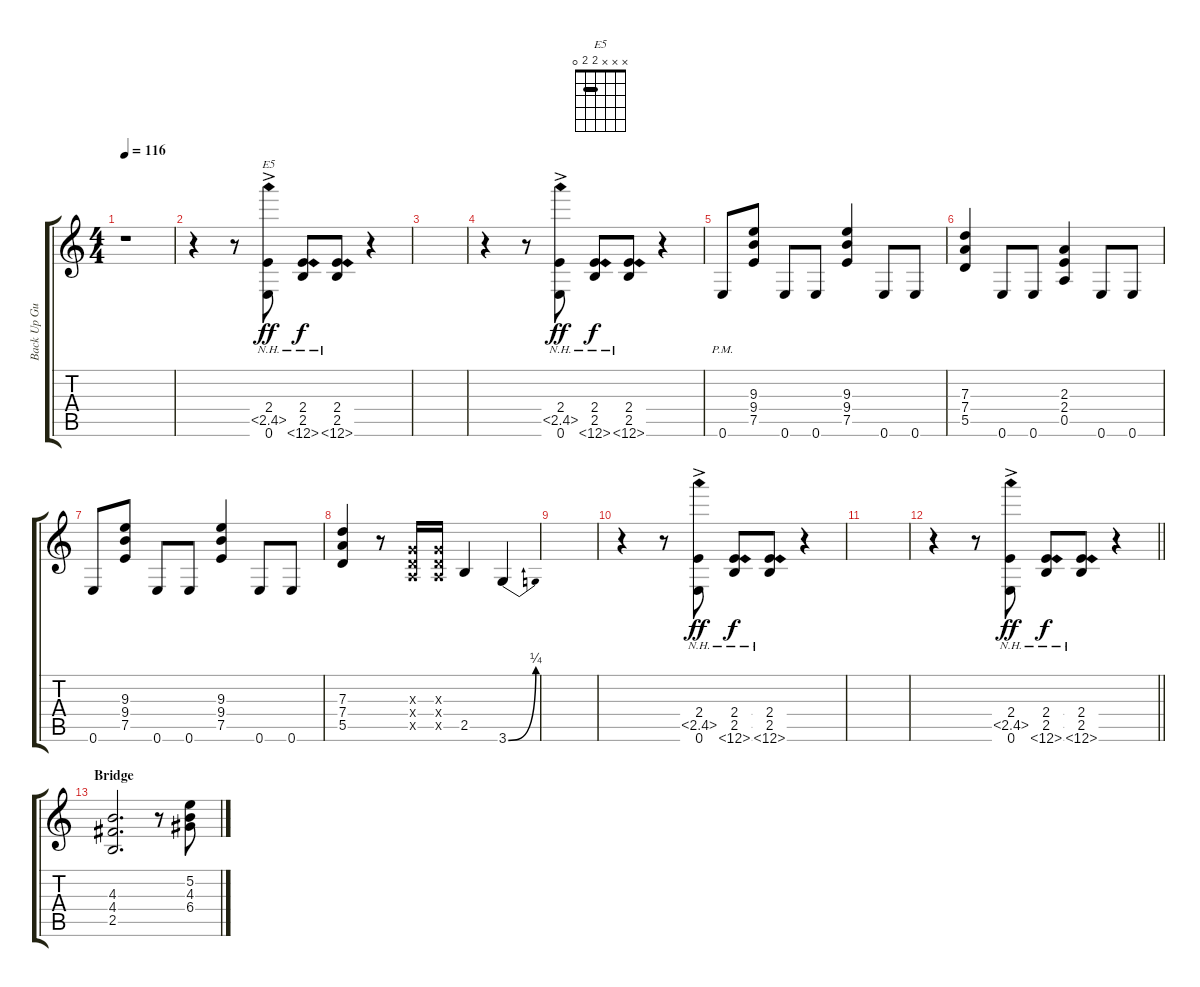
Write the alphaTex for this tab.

\track ("Back Up Guitar" "Back Up Gu") {instrument distortionguitar}
\staff {score tabs}
\tuning (E4 B3 G3 D3 A2 E2) {hide}
\chord ("E5" x x x 2 2 0) {barre 2}
\ts (4 4)
\tempo 116
\clef g2
\ks c
r.1{dy f} |
r.4 r.8 (2.4 2.5{nh ac} 0.6).8{ch "E5" dy ff} (2.4 2.5 0.6{nh}).8{dy f} (2.4 2.5 0.6{nh}).8 r.4 |
|
r.4 r.8 (2.4 2.5{nh ac} 0.6).8{dy ff} (2.4 2.5 0.6{nh}).8{dy f} (2.4 2.5 0.6{nh}).8 r.4 |
0.6{pm}.8 (9.3 9.4 7.5).8 0.6.8 0.6.8 (9.3 9.4 7.5).4 0.6.8 0.6.8 |
(7.3 7.4 5.5).4 0.6.8 0.6.8 (2.3 2.4 0.5).4 0.6.8 0.6.8 |
0.6.8 (9.3 9.4 7.5).8 0.6.8 0.6.8 (9.3 9.4 7.5).4 0.6.8 0.6.8 |
(7.3 7.4 5.5).4 r.8 (0.3{x} 0.4{x} 0.5{x}).16 (0.3{x} 0.4{x} 0.5{x}).16 2.5.4 3.6{be (bend 0 0 60 1)}.4 |
|
r.4 r.8 (2.4 2.5{nh ac} 0.6).8{dy ff} (2.4 2.5 0.6{nh}).8{dy f} (2.4 2.5 0.6{nh}).8 r.4 |
|
\barLineRight lightlight
r.4 r.8 (2.4 2.5{nh ac} 0.6).8{dy ff} (2.4 2.5 0.6{nh}).8{dy f} (2.4 2.5 0.6{nh}).8 r.4 |
\section ("" "Bridge")
(4.3 4.4 2.5).2{d} r.8 (5.2 4.3 6.4).8
